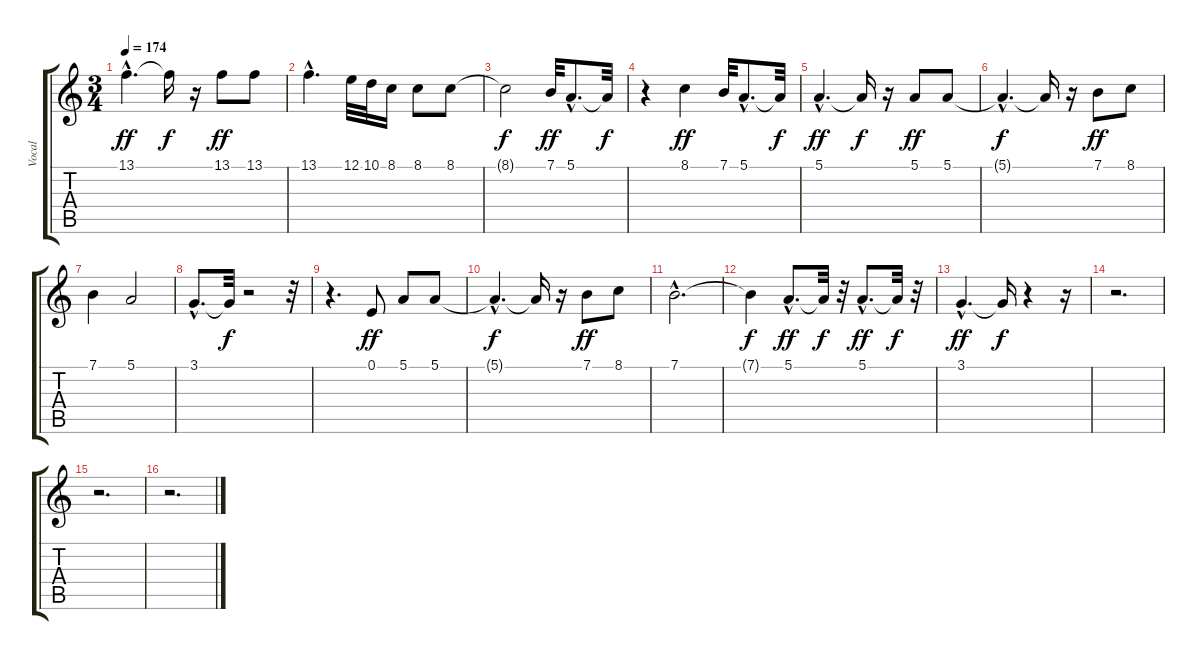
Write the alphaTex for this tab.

\track ("Vocal" "Vocal") {instrument sopranosax}
\staff {score tabs}
\tuning (E4 B3 G3 D3 A2 E2) {hide}
\ts (3 4)
\tempo 174
\clef g2
\ks c
13.1{hac}.4{d dy ff} 13.1{t}.16{dy f} r.16 13.1.8{dy ff} 13.1.8 |
13.1{hac}.4{d} 12.1.32 10.1.32 8.1.16 8.1.8 8.1.8 |
8.1{t}.2{dy f} 7.1.32{dy ff} 5.1{hac}.8{d} 5.1{t}.32{dy f} |
r.4 8.1.4{dy ff} 7.1.32 5.1{hac}.8{d} 5.1{t}.32{dy f} |
5.1{hac}.4{d dy ff} 5.1{t}.16{dy f} r.16 5.1.8{dy ff} 5.1.8 |
5.1{hac t}.4{d dy f} 5.1{t}.16 r.16 7.1.8{dy ff} 8.1.8 |
7.1.4 5.1.2 |
3.1{hac}.8{d} 3.1{t}.32{dy f} r.2 r.32 |
r.4{d} 0.1.8{dy ff} 5.1.8 5.1.8 |
5.1{hac t}.4{d dy f} 5.1{t}.16 r.16 7.1.8{dy ff} 8.1.8 |
7.1{hac}.2{d} |
7.1{t}.4{dy f} 5.1{hac}.8{d dy ff} 5.1{t}.32{dy f} r.32 5.1{hac}.8{d dy ff} 5.1{t}.32{dy f} r.32 |
3.1{hac}.4{d dy ff} 3.1{t}.16{dy f} r.4 r.16 |
r.2{d} |
r.2{d} |
r.2{d}
